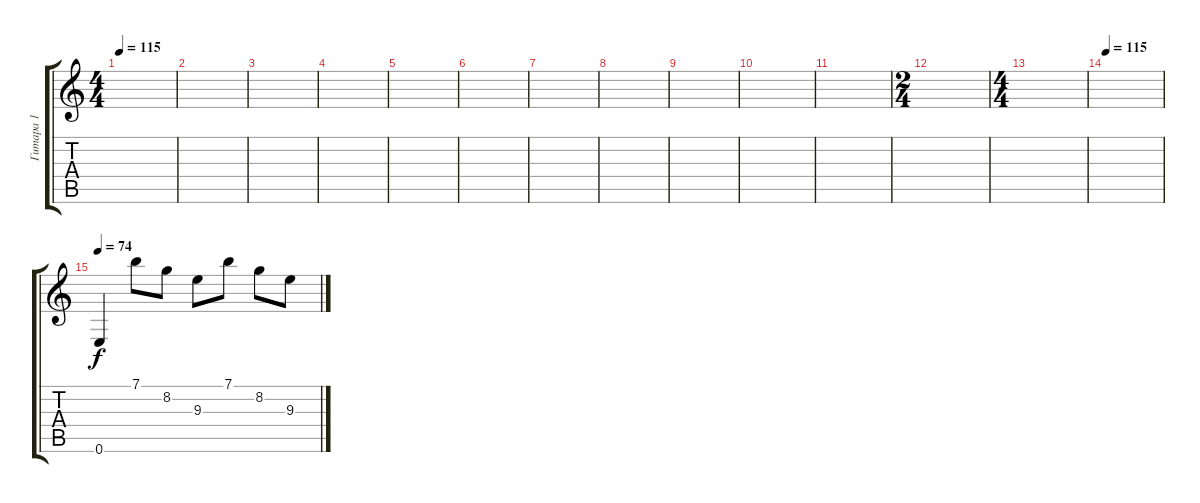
\track ("Гитара 1" "Гитара 1") {instrument acousticguitarsteel}
\staff {score tabs}
\tuning (E4 B3 G3 D3 A2 E2) {hide}
\ts (4 4)
\tempo 115
\clef g2
\ks c
|
|
|
|
|
|
|
|
|
|
|
\ts (2 4)
|
\ts (4 4)
|
\tempo 115
|
\tempo 74
0.6.4 7.1.8 8.2.8 9.3.8 7.1.8 8.2.8 9.3.8
